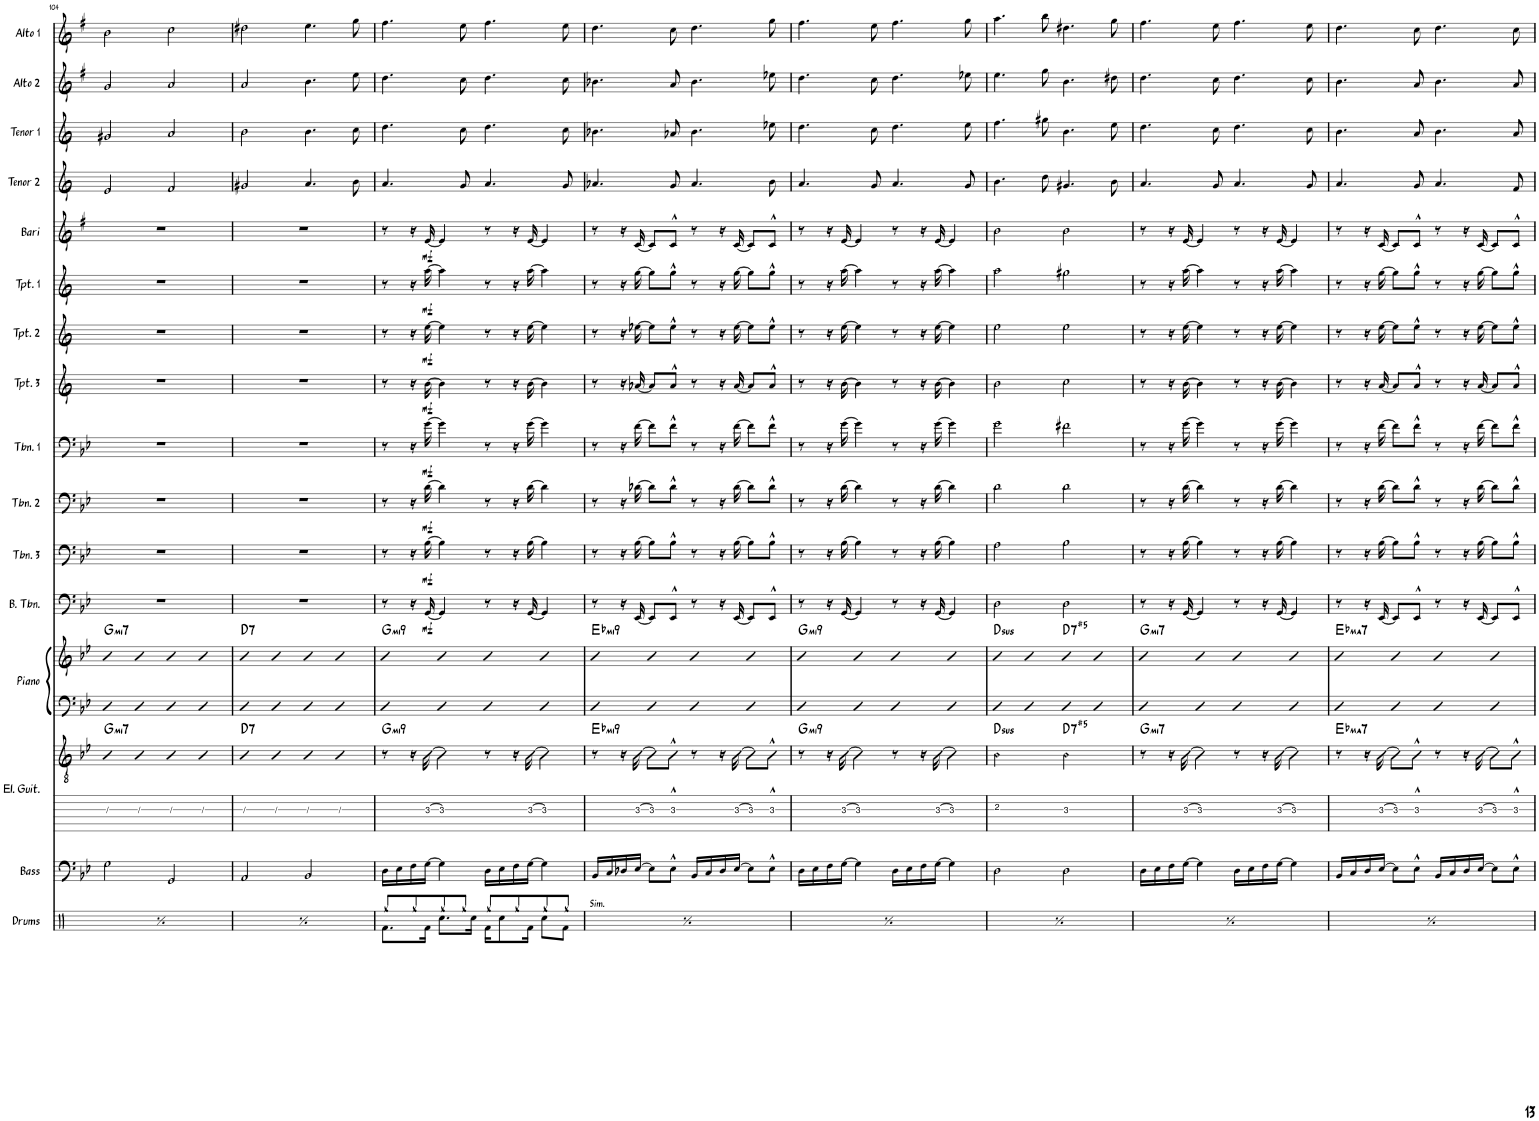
**kern	**kern	**kern	**kern	**harte	**kern	**kern	**harte	**kern	**dynam	**kern	**dynam	**kern	**dynam	**kern	**dynam	**kern	**dynam	**kern	**dynam	**kern	**dynam	**kern	**dynam	**kern	**kern	**kern	**kern
*part16	*part15	*part14	*part14	*part14	*part13	*part13	*part13	*part12	*part12	*part11	*part11	*part10	*part10	*part9	*part9	*part8	*part8	*part7	*part7	*part6	*part6	*part5	*part5	*part4	*part3	*part2	*part1
*staff18	*staff17	*staff16	*staff15	*	*staff14	*staff13	*	*staff12	*staff12	*staff11	*staff11	*staff10	*staff10	*staff9	*staff9	*staff8	*staff8	*staff7	*staff7	*staff6	*staff6	*staff5	*staff5	*staff4	*staff3	*staff2	*staff1
*I"Drums	*I"Bass	*I"Electric Guitar	*	*	*I"Piano	*	*	*I"Bass Trombone	*	*I"Trombone 3	*	*I"Trombone 2	*	*I"Trombone 1	*	*I"Trumpet 3	*	*I"Trumpet 2	*	*I"Trumpet 1	*	*I"Bari Sax	*	*I"Tenor Sax 2	*I"Tenor Sax 1	*I"Alto Sax 2	*I"Alto Sax 1
*I'Drums	*I'Bass	*I'El. Guit.	*	*	*I'Piano	*	*	*I'B. Tbn.	*	*I'Tbn. 3	*	*I'Tbn. 2	*	*I'Tbn. 1	*	*I'Tpt. 3	*	*I'Tpt. 2	*	*I'Tpt. 1	*	*I'Bari	*	*I'Tenor 2	*I'Tenor 1	*I'Alto 2	*I'Alto 1
!!LO:PB:g=z
*clefX	*clefF4	*	*clefGv2	*	*clefF4	*clefG2	*	*clefF4	*	*clefF4	*	*clefF4	*	*clefF4	*	*clefG2	*	*clefG2	*	*clefG2	*	*clefG2	*	*clefG2	*clefG2	*clefG2	*clefG2
*	*Trd7c12	*	*	*	*	*	*	*	*	*	*	*	*	*	*	*Trd1c2	*	*Trd1c2	*	*Trd1c2	*	*Trd12c21	*	*Trd8c14	*Trd8c14	*Trd5c9	*Trd5c9
*k[]	*k[b-e-]	*k[b-e-]	*k[b-e-]	*	*k[b-e-]	*k[b-e-]	*	*k[b-e-]	*	*k[b-e-]	*	*k[b-e-]	*	*k[b-e-]	*	*k[]	*	*k[]	*	*k[]	*	*k[f#]	*	*k[]	*k[]	*k[f#]	*k[f#]
*M4/4	*M4/4	*M4/4	*M4/4	*	*M4/4	*M4/4	*	*M4/4	*	*M4/4	*	*M4/4	*	*M4/4	*	*M4/4	*	*M4/4	*	*M4/4	*	*M4/4	*	*M4/4	*M4/4	*M4/4	*M4/4
=104	=104	=104	=104	=104	=104	=104	=104	=104	=104	=104	=104	=104	=104	=104	=104	=104	=104	=104	=104	=104	=104	=104	=104	=104	=104	=104	=104
*^	*	*	*	*	*	*	*	*	*	*	*	*	*	*	*	*	*	*	*	*	*	*	*	*	*	*	*
!	!	!	!	!	!LO:H:kt=mi7	!	!	!LO:H:kt=mi7	!	!	!	!	!	!	!	!	!	!	!	!	!	!	!	!	!	!	!	!
8Rgg/L	8.Rf\L	2G\	4b-	4b-	G:min7	4D	4b-	G:min7	1r	.	1r	.	1r	.	1r	.	1r	.	1r	.	1r	.	1r	.	2e/	2g#X/	2g/	2b\
8Rgg/	.	.	.	.	.	.	.	.	.	.	.	.	.	.	.	.	.	.	.	.	.	.	.	.	.	.	.	.
.	16Rf\Jk	.	.	.	.	.	.	.	.	.	.	.	.	.	.	.	.	.	.	.	.	.	.	.	.	.	.	.
8Rgg/	8.Rcc\L	.	4b-	4b-	.	4D	4b-	.	.	.	.	.	.	.	.	.	.	.	.	.	.	.	.	.	.	.	.	.
8Rgg/J	.	.	.	.	.	.	.	.	.	.	.	.	.	.	.	.	.	.	.	.	.	.	.	.	.	.	.	.
.	16Rcc\Jk	.	.	.	.	.	.	.	.	.	.	.	.	.	.	.	.	.	.	.	.	.	.	.	.	.	.	.
8Rgg/L	16Rf\KL	2GG/	4b-	4b-	.	4D	4b-	.	.	.	.	.	.	.	.	.	.	.	.	.	.	.	.	.	2f/	2a/	2a/	2cc\
.	8Rcc\	.	.	.	.	.	.	.	.	.	.	.	.	.	.	.	.	.	.	.	.	.	.	.	.	.	.	.
8Rgg/	.	.	.	.	.	.	.	.	.	.	.	.	.	.	.	.	.	.	.	.	.	.	.	.	.	.	.	.
.	16Rf\Jk	.	.	.	.	.	.	.	.	.	.	.	.	.	.	.	.	.	.	.	.	.	.	.	.	.	.	.
8Rgg/	8Rcc\L	.	4b-	4b-	.	4D	4b-	.	.	.	.	.	.	.	.	.	.	.	.	.	.	.	.	.	.	.	.	.
8Rgg/J	8Rf\J	.	.	.	.	.	.	.	.	.	.	.	.	.	.	.	.	.	.	.	.	.	.	.	.	.	.	.
=105	=105	=105	=105	=105	=105	=105	=105	=105	=105	=105	=105	=105	=105	=105	=105	=105	=105	=105	=105	=105	=105	=105	=105	=105	=105	=105	=105	=105
!	!	!	!	!	!LO:H:kt=7	!	!	!LO:H:kt=7	!	!	!	!	!	!	!	!	!	!	!	!	!	!	!	!	!	!	!	!
8Rgg/L	8.Rf\L	2AA/	4b-	4b-	D:7	4D	4b-	D:7	1r	.	1r	.	1r	.	1r	.	1r	.	1r	.	1r	.	1r	.	2g#X/	2b\	2a/	2dd#X\
8Rgg/	.	.	.	.	.	.	.	.	.	.	.	.	.	.	.	.	.	.	.	.	.	.	.	.	.	.	.	.
.	16Rf\Jk	.	.	.	.	.	.	.	.	.	.	.	.	.	.	.	.	.	.	.	.	.	.	.	.	.	.	.
8Rgg/	8.Rcc\L	.	4b-	4b-	.	4D	4b-	.	.	.	.	.	.	.	.	.	.	.	.	.	.	.	.	.	.	.	.	.
8Rgg/J	.	.	.	.	.	.	.	.	.	.	.	.	.	.	.	.	.	.	.	.	.	.	.	.	.	.	.	.
.	16Rcc\Jk	.	.	.	.	.	.	.	.	.	.	.	.	.	.	.	.	.	.	.	.	.	.	.	.	.	.	.
8Rgg/L	16Rf\KL	2BB-/	4b-	4b-	.	4D	4b-	.	.	.	.	.	.	.	.	.	.	.	.	.	.	.	.	.	4.a/	4.b\	4.b\	4.ee\
.	8Rcc\	.	.	.	.	.	.	.	.	.	.	.	.	.	.	.	.	.	.	.	.	.	.	.	.	.	.	.
8Rgg/	.	.	.	.	.	.	.	.	.	.	.	.	.	.	.	.	.	.	.	.	.	.	.	.	.	.	.	.
.	16Rf\Jk	.	.	.	.	.	.	.	.	.	.	.	.	.	.	.	.	.	.	.	.	.	.	.	.	.	.	.
8Rgg/	8Rcc\L	.	4b-	4b-	.	4D	4b-	.	.	.	.	.	.	.	.	.	.	.	.	.	.	.	.	.	.	.	.	.
8Rgg/J	8Rf\J	.	.	.	.	.	.	.	.	.	.	.	.	.	.	.	.	.	.	.	.	.	.	.	8b\	8cc\	8ee\	8gg\
=106	=106	=106	=106	=106	=106	=106	=106	=106	=106	=106	=106	=106	=106	=106	=106	=106	=106	=106	=106	=106	=106	=106	=106	=106	=106	=106	=106	=106
!	!	!	!	!	!LO:H:kt=mi9	!	!	!LO:H:kt=mi9	!	!	!	!	!	!	!	!	!	!	!	!	!	!	!	!	!	!	!	!
8Rgg/L	8.Rf\L	16D\LL	8r	8r	G:min9	4D	4b-	G:min9	8r	.	8r	.	8r	.	8r	.	8r	.	8r	.	8r	.	8r	.	4.a/	4.dd\	4.dd\	4.ff#\
.	.	16E-\	.	.	.	.	.	.	.	.	.	.	.	.	.	.	.	.	.	.	.	.	.	.	.	.	.	.
8Rgg/	.	16F\	16r	16r	.	.	.	.	16r	.	16r	.	16r	.	16r	.	16r	.	16r	.	16r	.	16r	.	.	.	.	.
!	!	!	!	!	!	!	!	!	!	!LO:DY:b	!	!LO:DY:b	!	!LO:DY:b	!	!LO:DY:b	!	!LO:DY:b	!	!LO:DY:b	!	!LO:DY:b	!	!LO:DY:b	!	!	!	!
.	16Rf\Jk	[16G\JJ	[16B-	[16B-\	.	.	.	.	[16GG/	mf	[16B-\	mf	[16d\	mf	[16g\	mf	[16b\	mf	[16ee\	mf	[16aa\	mf	[16e/	mf	.	.	.	.
8Rgg/	8.Rcc\L	4G\]	4B-]	4B-\]	.	4D	4b-	.	4GG/]	.	4B-\]	.	4d\]	.	4g\]	.	4b\]	.	4ee\]	.	4aa\]	.	4e/]	.	.	.	.	.
8Rgg/J	.	.	.	.	.	.	.	.	.	.	.	.	.	.	.	.	.	.	.	.	.	.	.	.	8g/	8cc\	8cc\	8ee\
.	16Rcc\Jk	.	.	.	.	.	.	.	.	.	.	.	.	.	.	.	.	.	.	.	.	.	.	.	.	.	.	.
8Rgg/L	16Rf\KL	16D\LL	8r	8r	.	4D	4b-	.	8r	.	8r	.	8r	.	8r	.	8r	.	8r	.	8r	.	8r	.	4.a/	4.dd\	4.dd\	4.ff#\
.	8Rcc\	16E-\	.	.	.	.	.	.	.	.	.	.	.	.	.	.	.	.	.	.	.	.	.	.	.	.	.	.
8Rgg/	.	16F\	16r	16r	.	.	.	.	16r	.	16r	.	16r	.	16r	.	16r	.	16r	.	16r	.	16r	.	.	.	.	.
.	16Rf\Jk	[16G\JJ	[16B-	[16B-\	.	.	.	.	[16GG/	.	[16B-\	.	[16d\	.	[16g\	.	[16b\	.	[16ee\	.	[16aa\	.	[16e/	.	.	.	.	.
8Rgg/	8Rcc\L	4G\]	4B-]	4B-\]	.	4D	4b-	.	4GG/]	.	4B-\]	.	4d\]	.	4g\]	.	4b\]	.	4ee\]	.	4aa\]	.	4e/]	.	.	.	.	.
8Rgg/J	8Rf\J	.	.	.	.	.	.	.	.	.	.	.	.	.	.	.	.	.	.	.	.	.	.	.	8g/	8cc\	8cc\	8ee\
=107	=107	=107	=107	=107	=107	=107	=107	=107	=107	=107	=107	=107	=107	=107	=107	=107	=107	=107	=107	=107	=107	=107	=107	=107	=107	=107	=107	=107
!	!	!	!	!	!LO:H:kt=mi9	!	!	!LO:H:kt=mi9	!	!	!	!	!	!	!	!	!	!	!	!	!	!	!	!	!	!	!	!
8Rgg/L	8.Rf\L	16BB-/LL	8r	8r	Eb:min9	4D	4b-	Eb:min9	8r	.	8r	.	8r	.	8r	.	8r	.	8r	.	8r	.	8r	.	4.a-X/	4.b-X\	4.b-X\	4.dd\
.	.	16C/	.	.	.	.	.	.	.	.	.	.	.	.	.	.	.	.	.	.	.	.	.	.	.	.	.	.
8Rgg/	.	16D-X/	16r	16r	.	.	.	.	16r	.	16r	.	16r	.	16r	.	16r	.	16r	.	16r	.	16r	.	.	.	.	.
.	16Rf\Jk	[16E-/JJ	[16B-	[16B-\	.	.	.	.	[16EE-/	.	[16B-\	.	[16d-X\	.	[16f\	.	[16a-X/	.	[16ee-X\	.	[16gg\	.	[16c/	.	.	.	.	.
8Rgg/	8.Rcc\L	8E-\L]	8B-L]	8B-\L]	.	4D	4b-	.	8EE-/L]	.	8B-\L]	.	8d-\L]	.	8f\L]	.	8a-/L]	.	8ee-\L]	.	8gg\L]	.	8c/L]	.	.	.	.	.
8Rgg/J	.	8E-^^\J	8B-^^J	8B-^^\J	.	.	.	.	8EE-^^/J	.	8B-^^\J	.	8d-^^\J	.	8f^^\J	.	8a-^^/J	.	8ee-^^\J	.	8gg^^\J	.	8c^^/J	.	8g/	8a-X/	8a/	8cc\
.	16Rcc\Jk	.	.	.	.	.	.	.	.	.	.	.	.	.	.	.	.	.	.	.	.	.	.	.	.	.	.	.
8Rgg/L	16Rf\KL	16BB-/LL	8r	8r	.	4D	4b-	.	8r	.	8r	.	8r	.	8r	.	8r	.	8r	.	8r	.	8r	.	4.a-/	4.b-\	4.b-\	4.dd\
.	8Rcc\	16C/	.	.	.	.	.	.	.	.	.	.	.	.	.	.	.	.	.	.	.	.	.	.	.	.	.	.
8Rgg/	.	16D-/	16r	16r	.	.	.	.	16r	.	16r	.	16r	.	16r	.	16r	.	16r	.	16r	.	16r	.	.	.	.	.
.	16Rf\Jk	[16E-/JJ	[16B-	[16B-\	.	.	.	.	[16EE-/	.	[16B-\	.	[16d-\	.	[16f\	.	[16a-/	.	[16ee-\	.	[16gg\	.	[16c/	.	.	.	.	.
8Rgg/	8Rcc\L	8E-\L]	8B-L]	8B-\L]	.	4D	4b-	.	8EE-/L]	.	8B-\L]	.	8d-\L]	.	8f\L]	.	8a-/L]	.	8ee-\L]	.	8gg\L]	.	8c/L]	.	.	.	.	.
8Rgg/J	8Rf\J	8E-^^\J	8B-^^J	8B-^^\J	.	.	.	.	8EE-^^/J	.	8B-^^\J	.	8d-^^\J	.	8f^^\J	.	8a-^^/J	.	8ee-^^\J	.	8gg^^\J	.	8c^^/J	.	8b\	8ee-X\	8ee-X\	8gg\
=108	=108	=108	=108	=108	=108	=108	=108	=108	=108	=108	=108	=108	=108	=108	=108	=108	=108	=108	=108	=108	=108	=108	=108	=108	=108	=108	=108	=108
!	!	!	!	!	!LO:H:kt=mi9	!	!	!LO:H:kt=mi9	!	!	!	!	!	!	!	!	!	!	!	!	!	!	!	!	!	!	!	!
8Rgg/L	8.Rf\L	16D\LL	8r	8r	G:min9	4D	4b-	G:min9	8r	.	8r	.	8r	.	8r	.	8r	.	8r	.	8r	.	8r	.	4.a/	4.dd\	4.dd\	4.ff#\
.	.	16E-\	.	.	.	.	.	.	.	.	.	.	.	.	.	.	.	.	.	.	.	.	.	.	.	.	.	.
8Rgg/	.	16F\	16r	16r	.	.	.	.	16r	.	16r	.	16r	.	16r	.	16r	.	16r	.	16r	.	16r	.	.	.	.	.
.	16Rf\Jk	[16G\JJ	[16B-	[16B-\	.	.	.	.	[16GG/	.	[16B-\	.	[16d\	.	[16g\	.	[16b\	.	[16ee\	.	[16aa\	.	[16e/	.	.	.	.	.
8Rgg/	8.Rcc\L	4G\]	4B-]	4B-\]	.	4D	4b-	.	4GG/]	.	4B-\]	.	4d\]	.	4g\]	.	4b\]	.	4ee\]	.	4aa\]	.	4e/]	.	.	.	.	.
8Rgg/J	.	.	.	.	.	.	.	.	.	.	.	.	.	.	.	.	.	.	.	.	.	.	.	.	8g/	8cc\	8cc\	8ee\
.	16Rcc\Jk	.	.	.	.	.	.	.	.	.	.	.	.	.	.	.	.	.	.	.	.	.	.	.	.	.	.	.
8Rgg/L	16Rf\KL	16D\LL	8r	8r	.	4D	4b-	.	8r	.	8r	.	8r	.	8r	.	8r	.	8r	.	8r	.	8r	.	4.a/	4.dd\	4.dd\	4.ff#\
.	8Rcc\	16E-\	.	.	.	.	.	.	.	.	.	.	.	.	.	.	.	.	.	.	.	.	.	.	.	.	.	.
8Rgg/	.	16F\	16r	16r	.	.	.	.	16r	.	16r	.	16r	.	16r	.	16r	.	16r	.	16r	.	16r	.	.	.	.	.
.	16Rf\Jk	[16G\JJ	[16B-	[16B-\	.	.	.	.	[16GG/	.	[16B-\	.	[16d\	.	[16g\	.	[16b\	.	[16ee\	.	[16aa\	.	[16e/	.	.	.	.	.
8Rgg/	8Rcc\L	4G\]	4B-]	4B-\]	.	4D	4b-	.	4GG/]	.	4B-\]	.	4d\]	.	4g\]	.	4b\]	.	4ee\]	.	4aa\]	.	4e/]	.	.	.	.	.
8Rgg/J	8Rf\J	.	.	.	.	.	.	.	.	.	.	.	.	.	.	.	.	.	.	.	.	.	.	.	8g/	8ee\	8ee-X\	8gg\
=109	=109	=109	=109	=109	=109	=109	=109	=109	=109	=109	=109	=109	=109	=109	=109	=109	=109	=109	=109	=109	=109	=109	=109	=109	=109	=109	=109	=109
!	!	!	!LO:N:head=diamond	!LO:N:head=diamond	!LO:H:kt=sus	!	!	!LO:H:kt=sus	!	!	!	!	!	!	!	!	!	!	!	!	!	!	!	!	!	!	!	!
8Rgg/L	8.Rf\L	2D\	2A	2A\	D:sus4	4D	4b-	D:sus4	2D\	.	2A\	.	2d\	.	2g\	.	2b\	.	2ee\	.	2aa\	.	2b\	.	4.b\	4.ff\	4.ee\	4.aa\
8Rgg/	.	.	.	.	.	.	.	.	.	.	.	.	.	.	.	.	.	.	.	.	.	.	.	.	.	.	.	.
.	16Rf\Jk	.	.	.	.	.	.	.	.	.	.	.	.	.	.	.	.	.	.	.	.	.	.	.	.	.	.	.
8Rgg/	8.Rcc\L	.	.	.	.	4D	4b-	.	.	.	.	.	.	.	.	.	.	.	.	.	.	.	.	.	.	.	.	.
8Rgg/J	.	.	.	.	.	.	.	.	.	.	.	.	.	.	.	.	.	.	.	.	.	.	.	.	8dd\	8gg#X\	8gg\	8bb\
.	16Rcc\Jk	.	.	.	.	.	.	.	.	.	.	.	.	.	.	.	.	.	.	.	.	.	.	.	.	.	.	.
!	!	!	!LO:N:head=diamond	!LO:N:head=diamond	!LO:H:kt=7	!	!	!LO:H:kt=7	!	!	!	!	!	!	!	!	!	!	!	!	!	!	!	!	!	!	!	!
8Rgg/L	16Rf\KL	2D\	2B-	2B-\	D:(3,#5,b7)	4D	4b-	D:(3,#5,b7)	2D\	.	2B-\	.	2d\	.	2f#X\	.	2cc\	.	2ee\	.	2gg#X\	.	2b\	.	4.g#X/	4.b\	4.b\	4.dd#X\
.	8Rcc\	.	.	.	.	.	.	.	.	.	.	.	.	.	.	.	.	.	.	.	.	.	.	.	.	.	.	.
8Rgg/	.	.	.	.	.	.	.	.	.	.	.	.	.	.	.	.	.	.	.	.	.	.	.	.	.	.	.	.
.	16Rf\Jk	.	.	.	.	.	.	.	.	.	.	.	.	.	.	.	.	.	.	.	.	.	.	.	.	.	.	.
8Rgg/	8Rcc\L	.	.	.	.	4D	4b-	.	.	.	.	.	.	.	.	.	.	.	.	.	.	.	.	.	.	.	.	.
8Rgg/J	8Rf\J	.	.	.	.	.	.	.	.	.	.	.	.	.	.	.	.	.	.	.	.	.	.	.	8b\	8ee\	8dd#X\	8gg\
=110	=110	=110	=110	=110	=110	=110	=110	=110	=110	=110	=110	=110	=110	=110	=110	=110	=110	=110	=110	=110	=110	=110	=110	=110	=110	=110	=110	=110
!	!	!	!	!	!LO:H:kt=mi7	!	!	!LO:H:kt=mi7	!	!	!	!	!	!	!	!	!	!	!	!	!	!	!	!	!	!	!	!
8Rgg/L	8.Rf\L	16D\LL	8r	8r	G:min7	4D	4b-	G:min7	8r	.	8r	.	8r	.	8r	.	8r	.	8r	.	8r	.	8r	.	4.a/	4.dd\	4.dd\	4.ff#\
.	.	16E-\	.	.	.	.	.	.	.	.	.	.	.	.	.	.	.	.	.	.	.	.	.	.	.	.	.	.
8Rgg/	.	16F\	16r	16r	.	.	.	.	16r	.	16r	.	16r	.	16r	.	16r	.	16r	.	16r	.	16r	.	.	.	.	.
.	16Rf\Jk	[16G\JJ	[16B-	[16B-\	.	.	.	.	[16GG/	.	[16B-\	.	[16d\	.	[16g\	.	[16b\	.	[16ee\	.	[16aa\	.	[16e/	.	.	.	.	.
8Rgg/	8.Rcc\L	4G\]	4B-]	4B-\]	.	4D	4b-	.	4GG/]	.	4B-\]	.	4d\]	.	4g\]	.	4b\]	.	4ee\]	.	4aa\]	.	4e/]	.	.	.	.	.
8Rgg/J	.	.	.	.	.	.	.	.	.	.	.	.	.	.	.	.	.	.	.	.	.	.	.	.	8g/	8cc\	8cc\	8ee\
.	16Rcc\Jk	.	.	.	.	.	.	.	.	.	.	.	.	.	.	.	.	.	.	.	.	.	.	.	.	.	.	.
8Rgg/L	16Rf\KL	16D\LL	8r	8r	.	4D	4b-	.	8r	.	8r	.	8r	.	8r	.	8r	.	8r	.	8r	.	8r	.	4.a/	4.dd\	4.dd\	4.ff#\
.	8Rcc\	16E-\	.	.	.	.	.	.	.	.	.	.	.	.	.	.	.	.	.	.	.	.	.	.	.	.	.	.
8Rgg/	.	16F\	16r	16r	.	.	.	.	16r	.	16r	.	16r	.	16r	.	16r	.	16r	.	16r	.	16r	.	.	.	.	.
.	16Rf\Jk	[16G\JJ	[16B-	[16B-\	.	.	.	.	[16GG/	.	[16B-\	.	[16d\	.	[16g\	.	[16b\	.	[16ee\	.	[16aa\	.	[16e/	.	.	.	.	.
8Rgg/	8Rcc\L	4G\]	4B-]	4B-\]	.	4D	4b-	.	4GG/]	.	4B-\]	.	4d\]	.	4g\]	.	4b\]	.	4ee\]	.	4aa\]	.	4e/]	.	.	.	.	.
8Rgg/J	8Rf\J	.	.	.	.	.	.	.	.	.	.	.	.	.	.	.	.	.	.	.	.	.	.	.	8g/	8cc\	8cc\	8ee\
=111	=111	=111	=111	=111	=111	=111	=111	=111	=111	=111	=111	=111	=111	=111	=111	=111	=111	=111	=111	=111	=111	=111	=111	=111	=111	=111	=111	=111
!	!	!	!	!	!LO:H:kt=ma7	!	!	!LO:H:kt=ma7	!	!	!	!	!	!	!	!	!	!	!	!	!	!	!	!	!	!	!	!
8Rgg/L	8.Rf\L	16BB-/LL	8r	8r	Eb:maj7	4D	4b-	Eb:maj7	8r	.	8r	.	8r	.	8r	.	8r	.	8r	.	8r	.	8r	.	4.a/	4.b\	4.b\	4.dd\
.	.	16C/	.	.	.	.	.	.	.	.	.	.	.	.	.	.	.	.	.	.	.	.	.	.	.	.	.	.
8Rgg/	.	16D/	16r	16r	.	.	.	.	16r	.	16r	.	16r	.	16r	.	16r	.	16r	.	16r	.	16r	.	.	.	.	.
.	16Rf\Jk	[16E-/JJ	[16B-	[16B-\	.	.	.	.	[16EE-/	.	[16B-\	.	[16d\	.	[16f\	.	[16a/	.	[16ee\	.	[16gg\	.	[16c/	.	.	.	.	.
8Rgg/	8.Rcc\L	8E-\L]	8B-L]	8B-\L]	.	4D	4b-	.	8EE-/L]	.	8B-\L]	.	8d\L]	.	8f\L]	.	8a/L]	.	8ee\L]	.	8gg\L]	.	8c/L]	.	.	.	.	.
8Rgg/J	.	8E-^^\J	8B-^^J	8B-^^\J	.	.	.	.	8EE-^^/J	.	8B-^^\J	.	8d^^\J	.	8f^^\J	.	8a^^/J	.	8ee^^\J	.	8gg^^\J	.	8c^^/J	.	8g/	8a/	8a/	8cc\
.	16Rcc\Jk	.	.	.	.	.	.	.	.	.	.	.	.	.	.	.	.	.	.	.	.	.	.	.	.	.	.	.
8Rgg/L	16Rf\KL	16BB-/LL	8r	8r	.	4D	4b-	.	8r	.	8r	.	8r	.	8r	.	8r	.	8r	.	8r	.	8r	.	4.a/	4.b\	4.b\	4.dd\
.	8Rcc\	16C/	.	.	.	.	.	.	.	.	.	.	.	.	.	.	.	.	.	.	.	.	.	.	.	.	.	.
8Rgg/	.	16D/	16r	16r	.	.	.	.	16r	.	16r	.	16r	.	16r	.	16r	.	16r	.	16r	.	16r	.	.	.	.	.
.	16Rf\Jk	[16E-/JJ	[16B-	[16B-\	.	.	.	.	[16EE-/	.	[16B-\	.	[16d\	.	[16f\	.	[16a/	.	[16ee\	.	[16gg\	.	[16c/	.	.	.	.	.
8Rgg/	8Rcc\L	8E-\L]	8B-L]	8B-\L]	.	4D	4b-	.	8EE-/L]	.	8B-\L]	.	8d\L]	.	8f\L]	.	8a/L]	.	8ee\L]	.	8gg\L]	.	8c/L]	.	.	.	.	.
8Rgg/J	8Rf\J	8E-^^\J	8B-^^J	8B-^^\J	.	.	.	.	8EE-^^/J	.	8B-^^\J	.	8d^^\J	.	8f^^\J	.	8a^^/J	.	8ee^^\J	.	8gg^^\J	.	8c^^/J	.	8f/	8a/	8a/	8cc\
*v	*v	*	*	*	*	*	*	*	*	*	*	*	*	*	*	*	*	*	*	*	*	*	*	*	*	*	*	*
=	=	=	=	=	=	=	=	=	=	=	=	=	=	=	=	=	=	=	=	=	=	=	=	=	=	=	=
*-	*-	*-	*-	*-	*-	*-	*-	*-	*-	*-	*-	*-	*-	*-	*-	*-	*-	*-	*-	*-	*-	*-	*-	*-	*-	*-	*-
